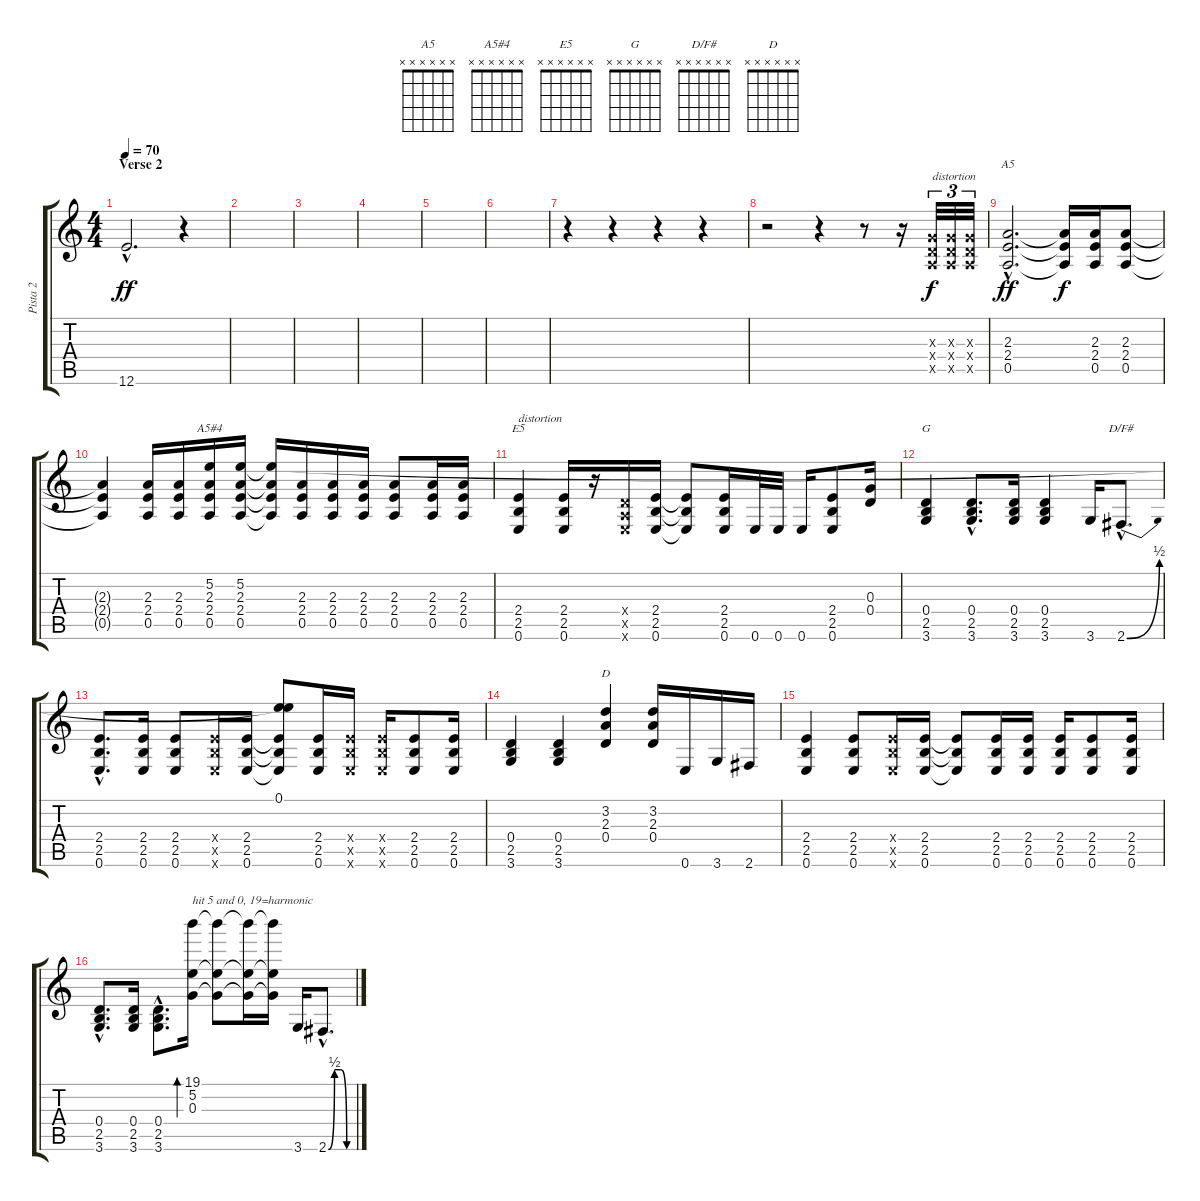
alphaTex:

\track ("Pista 2" "Pista 2") {instrument distortionguitar}
\staff {score tabs}
\tuning (E4 B3 G3 D3 A2 E2) {hide}
\chord ("A5" x x x x x x) {firstfret 0}
\chord ("A5#4" x x x x x x) {firstfret 0}
\chord ("E5" x x x x x x) {firstfret 0}
\chord ("G" x x x x x x) {firstfret 0}
\chord ("D/F#" x x x x x x) {firstfret 0}
\chord ("D" x x x x x x) {firstfret 0}
\ts (4 4)
\section ("" "Verse 2")
\tempo 70
\clef g2
\ks c
12.6{hac}.2{d dy ff volume 0} r.4 |
|
|
|
|
|
r.4 r.4 r.4 r.4 |
r.2 r.4 r.8 r.16 (0.3{x} 0.4{x} 0.5{x}).32{tu (3 2) txt "distortion" dy f} (0.3{x} 0.4{x} 0.5{x}).32{tu (3 2)} (0.3{x} 0.4{x} 0.5{x}).32{tu (3 2)} |
(2.3{hac} 2.4{hac} 0.5{hac}).2{d ch "A5" dy ff} (2.3{t} 2.4{t} 0.5{t}).16{dy f} (2.3 2.4 0.5).16 (2.3 2.4 0.5).8 |
(2.3{t} 2.4{t} 0.5{t}).4 (2.3 2.4 0.5).16 (2.3 2.4 0.5).16 (5.2 2.3 2.4 0.5).16{ch "A5#4"} (5.2 2.3 2.4 0.5).16 (5.2{t} 2.3{t} 2.4{t} 0.5{t}).16 (2.3 2.4 0.5).16 (2.3 2.4 0.5).16 (2.3 2.4 0.5).16 (2.3 2.4 0.5).8 (2.3 2.4 0.5).16 (2.3 2.4 0.5).16 |
(2.4 2.5 0.6).4{ch "E5" txt "distortion"} (2.4 2.5 0.6).16 r.16 (0.4{x} 0.5{x} 0.6{x}).16 (2.4 2.5 0.6).16 (2.4{t} 2.5{t} 0.6{t}).8 (2.4 2.5 0.6).16 0.6.32 0.6.32 0.6.16 (2.4 2.5 0.6).8 (0.3 0.4).16 |
(0.4 2.5 3.6).4{ch "G"} (0.4{hac} 2.5{hac} 3.6{hac}).8{d} (0.4 2.5 3.6).16 (0.4 2.5 3.6).4 3.6.16 2.6{be (bend 0 0 60 2) hac}.8{d ch "D/F#"} |
(2.4{hac} 2.5{hac} 0.6{hac}).8{d} (2.4 2.5 0.6).16 (2.4 2.5 0.6).8 (2.4{x} 2.5{x} 0.6{x}).16 (2.4 2.5 0.6).16 (0.1 5.2{t} 2.4{t} 2.5{t} 0.6{t}).8 (2.4 2.5 0.6).16 (2.4{x} 2.5{x} 0.6{x}).16 (2.4{x} 2.5{x} 0.6{x}).16 (2.4 2.5 0.6).8 (2.4 2.5 0.6).16 |
(0.4 2.5 3.6).4 (0.4 2.5 3.6).4 (3.2 2.3 0.4).4{ch "D"} (3.2 2.3 0.4).16 0.6.16 3.6.16 2.6.16 |
(2.4 2.5 0.6).4 (2.4 2.5 0.6).8 (2.4{x} 2.5{x} 0.6{x}).16 (2.4 2.5 0.6).16 (2.4{t} 2.5{t} 0.6{t}).8 (2.4 2.5 0.6).16 (2.4 2.5 0.6).16 (2.4 2.5 0.6).16 (2.4 2.5 0.6).8 (2.4 2.5 0.6).16 |
(0.4{hac} 2.5{hac} 3.6{hac}).8{d} (0.4 2.5 3.6).16 (0.4{hac} 2.5{hac} 3.6{hac}).8{d} (19.1 5.2 0.3).16{bd 120 txt "hit 5 and 0, 19=harmonic"} (19.1{t} 5.2{t} 0.3{t}).8 (19.1{t} 5.2{t} 0.3{t}).16 (19.1{t} 5.2{t} 0.3{t}).16 3.6.16 2.6{be (custom 0 0 15 2 30 2 45 0 60 0) hac}.8{d}
